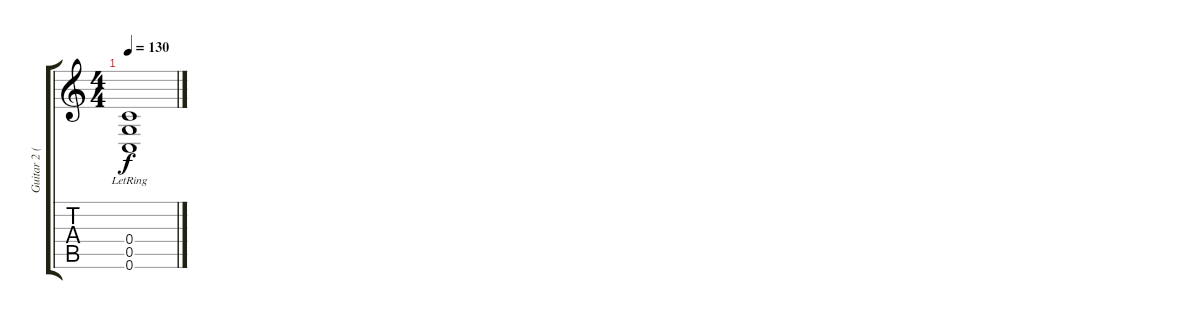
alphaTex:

\track ("Guitar 2 (Marc Rizzo)" "Guitar 2 (") {instrument distortionguitar}
\staff {score tabs}
\tuning (D4 A3 F3 C3 G2 C2) {hide}
\ts (4 4)
\tempo 130
\clef g2
\ks c
(0.4{lr} 0.5{lr} 0.6{lr}).1{dy f}
